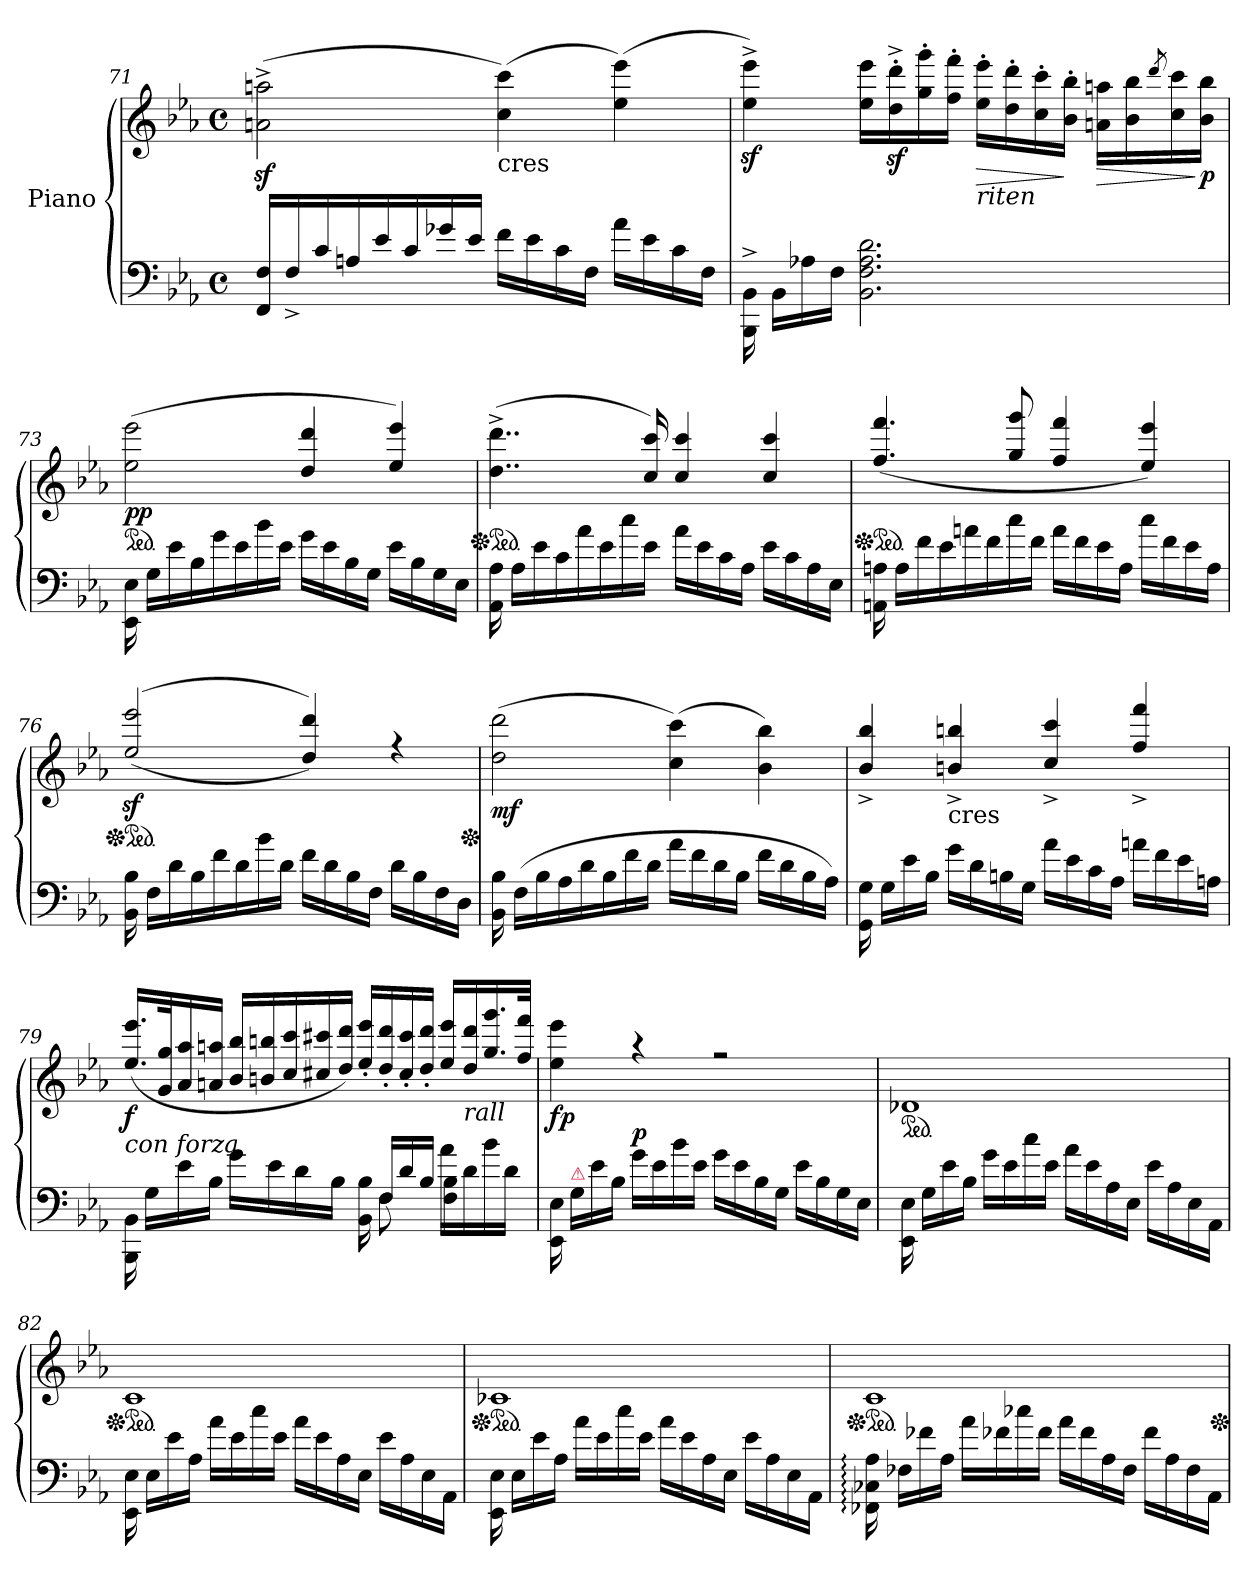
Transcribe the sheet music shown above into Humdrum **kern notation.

**kern	**dynam	**kern	**dynam
*part2	*part2	*part1	*part1
*staff2	*staff2	*staff1	*staff1
*I"Piano	*	*I"Piano	*
*clefF4	*	*clefG2	*
*k[b-e-a-]	*	*k[b-e-a-]	*
*E-:	*	*E-:	*
*M4/4	*	*M4/4	*
*met(c)	*	*met(c)	*
=71	=71	=71	=71
16FF/ 16F/LL	.	(2anz^\ 2aanz^\	.
16F^>/	.	.	.
16c/	.	.	.
16An/	.	.	.
16e-\	.	.	.
16c\	.	.	.
16g-X\	.	.	.
16e-\JJ	.	.	.
!	!	!LO:TX:b:t=cres	!
16f\LL	.	(4cc\ 4ccc\)	.
16e-\	.	.	.
16c\	.	.	.
16F\JJ	.	.	.
16a-\LL	.	(4ee-\ 4eee-\)	.
16e-\	.	.	.
16c\	.	.	.
16F\JJ	.	.	.
=72	=72	=72	=72
16BBB-^>\ 16BB-^>\	.	4ee-z^\ 4eee-z^\)	.
16BB-\LL	.	.	.
16A-X\	.	.	.
16F\JJ	.	.	.
2.BB-\ 2.F\ 2.A-\ 2.d\	.	16ee-\ 16eee-\LL	.
.	.	16ddz'^<\ 16dddz'^<\	.
.	.	16gg'\ 16ggg'\	.
.	.	16ff'\ 16fff'\JJ	.
!	!	!LO:TX:b:i:t=riten	!
!	!	!	!LO:HP:b
.	.	16ee-'\ 16eee-'\LL	>
.	.	16dd'\ 16ddd'\	.
.	.	16cc'\ 16ccc'\	.
.	.	16b-'\ 16bb-'\JJ	]
!	!	!	!LO:HP:b
.	.	16an\ 16aan\LL	>
.	.	16b-\ 16bb-\	.
.	.	8qddd/	.
.	.	16cc\ 16ccc\	.
.	.	16b-\ 16bb-\JJ	] p
=73	=73	=73	=73
*	*	*ped	*
16EE-\ 16E-\	.	(2ee-\ 2eee-\	pp
16G\LL	.	.	.
16e-\	.	.	.
16B-\	.	.	.
16g\	.	.	.
16e-\	.	.	.
16b-\	.	.	.
16e-\JJ	.	.	.
16g\LL	.	4dd/ 4ddd/	.
16e-\	.	.	.
16B-\	.	.	.
16G\JJ	.	.	.
16e-\LL	.	4ee-/ 4eee-/)	.
16B-\	.	.	.
16G\	.	.	.
16E-\JJ	.	.	.
=74	=74	=74	=74
*	*	*Xped	*
*	*	*ped	*
16AA-\ 16A-\	.	(4..dd^\ 4..ddd^\	.
16A-\LL	.	.	.
16e-\	.	.	.
16c\	.	.	.
16a-\	.	.	.
16e-\	.	.	.
16cc\	.	.	.
16e-\JJ	.	16cc/ 16ccc/)	.
16a-\LL	.	4cc/ 4ccc/	.
16e-\	.	.	.
16c\	.	.	.
16A-\JJ	.	.	.
16e-\LL	.	4cc/ 4ccc/	.
16c\	.	.	.
16A-\	.	.	.
16E-\JJ	.	.	.
=75	=75	=75	=75
*	*	*Xped	*
*	*	*ped	*
16AAn\ 16An\	.	(4.ff/ 4.fff/	.
16A\LL	.	.	.
16f\	.	.	.
16e-\	.	.	.
16an\	.	.	.
16f\	.	.	.
16cc\	.	8gg/ 8ggg/	.
16f\JJ	.	.	.
16a\LL	.	4ff/ 4fff/	.
16f\	.	.	.
16e-\	.	.	.
16A\JJ	.	.	.
16cc\LL	.	4ee-/ 4eee-/)	.
16f\	.	.	.
16e-\	.	.	.
16A\JJ	.	.	.
=76	=76	=76	=76
*	*	*Xped	*
*	*	*ped	*
16BB-\ 16B-\	.	(>(>2ee-z/ 2eee-z/	.
16F\LL	.	.	.
16d\	.	.	.
16B-\	.	.	.
16f\	.	.	.
16d\	.	.	.
16b-\	.	.	.
16d\JJ	.	.	.
16f\LL	.	4dd/ 4ddd/))	.
16d\	.	.	.
16B-\	.	.	.
16F\JJ	.	.	.
16d\LL	.	4rff	.
16B-\	.	.	.
16F\	.	.	.
16D\JJ	.	.	.
*	*	*Xped	*
=77	=77	=77	=77
16BB-\ 16B-\	.	(2dd\ 2ddd\	mf
(16F\LL	.	.	.
16B-\	.	.	.
16A-\	.	.	.
16d\	.	.	.
16B-\	.	.	.
16f\	.	.	.
16d\JJ	.	.	.
16a-\LL	.	(4cc\ 4ccc\)	.
16f\	.	.	.
16d\	.	.	.
16B-\JJ	.	.	.
16f\LL	.	4b-\ 4bb-\)	.
16d\	.	.	.
16B-\	.	.	.
16A-\JJ)	.	.	.
=78	=78	=78	=78
16GG\ 16G\	.	4b-^>/ 4bb-^>/	.
16G\LL	.	.	.
16e-\	.	.	.
16B-\JJ	.	.	.
!	!	!LO:TX:b:t=cres	!
16g\LL	.	4bn^>/ 4bbn^>/	.
16d\	.	.	.
16Bn\	.	.	.
16G\JJ	.	.	.
16a-\LL	.	4cc^>/ 4ccc^>/	.
16e-\	.	.	.
16c\	.	.	.
16A-\JJ	.	.	.
16an\LL	.	4ff^>/ 4fff^>/	.
16f\	.	.	.
16e-\	.	.	.
16An\JJ	.	.	.
=79	=79	=79	=79
*^	*	*	*
!LO:TX:a:i:t=con forza	!	!	!	!
16BBB-\ 16BB-\	2ryy	.	(>16.ee-/ 16.eee-/LL	f
16G\LL	.	.	.	.
.	.	.	32g/ 32gg/K	.
16e-\	.	.	16a-/ 16aa-/	.
16B-\JJ	.	.	16an/ 16aan/JJ	.
*	*	*	*Xtuplet	*
16g\LL	.	.	20b-/ 20bb-/LL	.
.	.	.	20bn/ 20bbn/	.
16e-\	.	.	.	.
.	.	.	20cc/ 20ccc/	.
16d\	.	.	.	.
.	.	.	20cc#X/ 20ccc#X/	.
16B-\JJ	.	.	.	.
.	.	.	20dd/ 20ddd/JJ)	.
16BB-\ 16B-\	16ryy	.	16ee-'/ 16eee-'/LL	.
16F/LL	8F\	.	16dd'/ 16ddd'/	.
16d/	.	.	16cc#'/ 16ccc#'/	.
16B-/JJ	16ryy	.	16dd'/ 16ddd'/JJ	.
16a-\LL	4F\ 4B-\	.	16ee-/ 16eee-/LL	.
!	!	!	!LO:TX:b:i:t=rall	!
16d\	.	.	16dd/ 16ddd/	.
16b-\	.	.	16.gg/ 16.ggg/	.
16d\JJ	.	.	.	.
.	.	.	32ff/ 32fff/JJk	.
*v	*v	*	*	*
=80	=80	=80	=80
16EE-\ 16E-\	.	4ee-\ 4eee-\	fp
!LO:TX:a:color=crimson:t=⚠	!	!	!
16G\LL	.	.	.
16e-\	.	.	.
16B-\JJ	.	.	.
!	!LO:DY:a	!	!
16g\LL	p	4raa	.
16e-\	.	.	.
16b-\	.	.	.
16e-\JJ	.	.	.
16g\LL	.	2rff	.
16e-\	.	.	.
16B-\	.	.	.
16G\JJ	.	.	.
16e-\LL	.	.	.
16B-\	.	.	.
16G\	.	.	.
16E-\JJ	.	.	.
=81	=81	=81	=81
!	!	!LO:TX:a:i:t=ten	!
*	*	*ped	*
16EE-\ 16E-\	.	1d-X	.
16G\LL	.	.	.
16e-\	.	.	.
16B-\JJ	.	.	.
16g\LL	.	.	.
16e-\	.	.	.
16cc\	.	.	.
16e-\JJ	.	.	.
16a-\LL	.	.	.
16e-\	.	.	.
16A-\	.	.	.
16E-\JJ	.	.	.
16e-\LL	.	.	.
16A-\	.	.	.
16E-\	.	.	.
16AA-\JJ	.	.	.
=82	=82	=82	=82
!	!	!LO:TX:a:i:t=ten	!
*	*	*Xped	*
*	*	*ped	*
16EE-\ 16E-\	.	1c	.
16E-\LL	.	.	.
16e-\	.	.	.
16A-\JJ	.	.	.
16a-\LL	.	.	.
16e-\	.	.	.
16cc\	.	.	.
16e-\JJ	.	.	.
16a-\LL	.	.	.
16e-\	.	.	.
16A-\	.	.	.
16E-\JJ	.	.	.
16e-\LL	.	.	.
16A-\	.	.	.
16E-\	.	.	.
16AA-\JJ	.	.	.
=83	=83	=83	=83
!	!	!LO:TX:a:i:t=ten	!
*	*	*Xped	*
*	*	*ped	*
16EE-\ 16E-\	.	1c-X	.
16E-\LL	.	.	.
16e-\	.	.	.
16A-\JJ	.	.	.
16a-\LL	.	.	.
16e-\	.	.	.
16cc\	.	.	.
16e-\JJ	.	.	.
16a-\LL	.	.	.
16e-\	.	.	.
16A-\	.	.	.
16E-\JJ	.	.	.
16e-\LL	.	.	.
16A-\	.	.	.
16E-\	.	.	.
16AA-\JJ	.	.	.
=84	=84	=84	=84
*	*	*Xped	*
*	*	*ped	*
16FF-X:\ 16C-X:\ 16A-:\	.	1c	.
16F-X\LL	.	.	.
16f-X\	.	.	.
16A-\JJ	.	.	.
16a-\LL	.	.	.
16f-X\	.	.	.
16cc-X\	.	.	.
16f-\JJ	.	.	.
16a-\LL	.	.	.
16f-\	.	.	.
16A-\	.	.	.
16F-\JJ	.	.	.
16f-\LL	.	.	.
16A-\	.	.	.
16F-\	.	.	.
16AA-\JJ	.	.	.
*	*	*Xped	*
=	=	=	=
*-	*-	*-	*-
